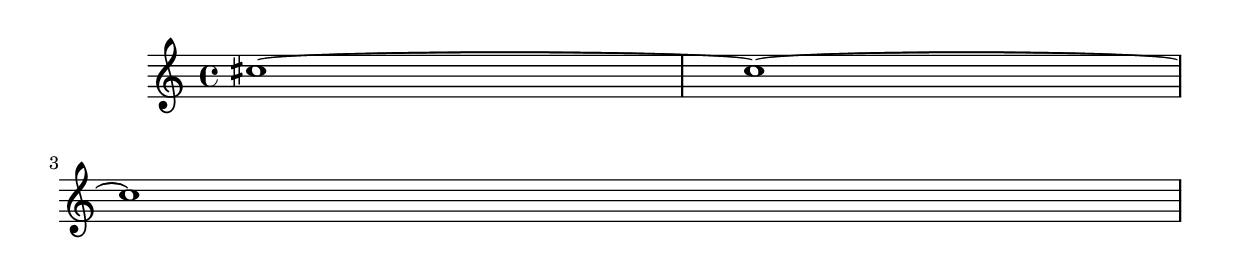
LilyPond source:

% Do not edit this file; it is automatically
% generated from Documentation/snippets/new
% This file is in the public domain.
%% Note: this file works from version 2.13.36
\version "2.13.39"
\header {
%% Translation of GIT committish: 298a2c322d7e4f437f3dd1a24db2839e3f35acce

  texidoces = "
Aquí se muestra la manera de ocultar las alteraciones de las notas
ligadas al comienzo de un sistema nuevo.

"

  doctitlees = "Ocultar las alteraciones sobre notas ligadas al principio de un sistema nuevo"


%% Translation of GIT committish: 31097723b2b816696ad61696630a80ff17a39557
  texidocfr = "Cet exemple illustre comment, lorsqu'une note affublée
  d'une altération accidentelle est prolongée, ne pas répéter cette
  altération après un saut de ligne.
"
  doctitlefr = "Non répétition de l'altération après saut de ligne
  sur liaison de prolongation"


  lsrtags = "pitches"
  texidoc = "This shows how to hide accidentals on tied notes at the beginning of a
new system."
  doctitle = "Hiding accidentals on tied notes at the beginning of a new system"
} % begin verbatim


\relative c'' {
  \override Accidental #'hide-tied-accidental-after-break = ##t
  cis1~ cis~
  \break
  cis
}

